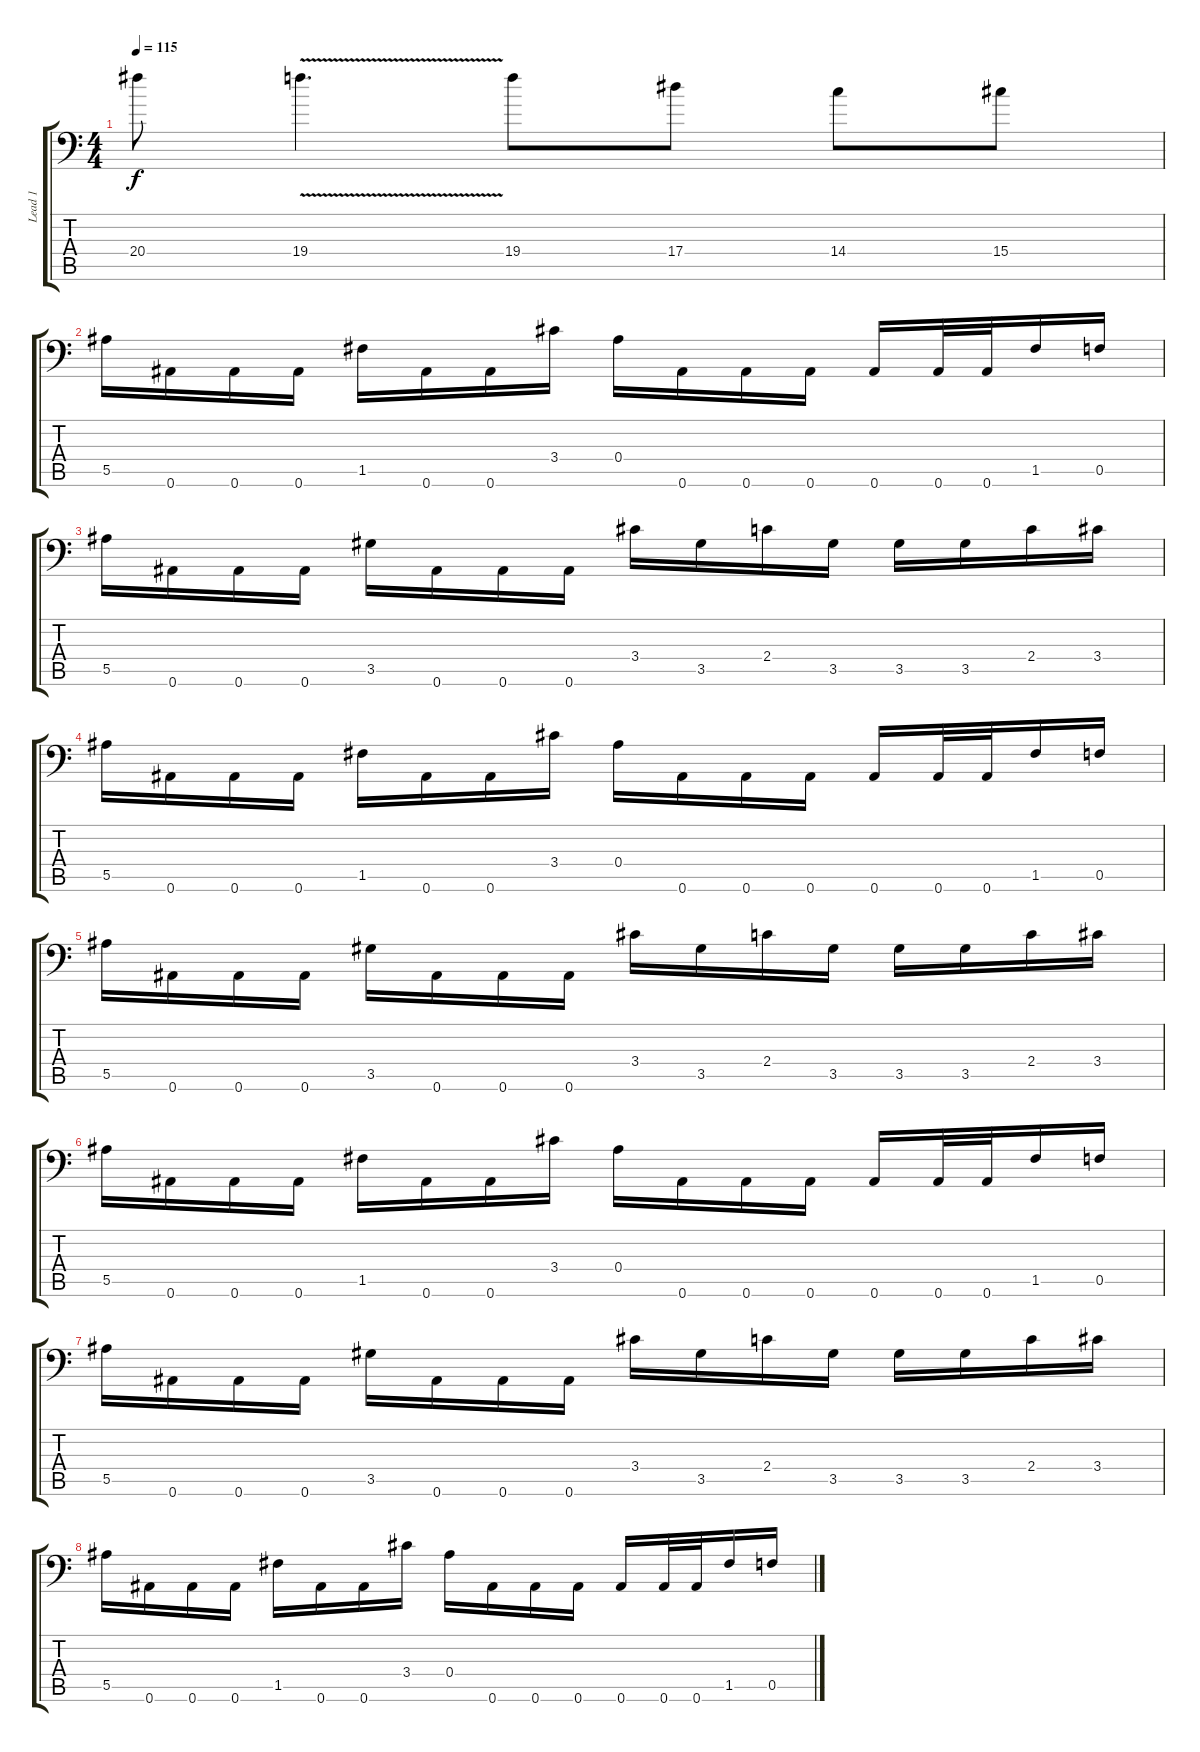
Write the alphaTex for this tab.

\track ("Lead 1" "Lead 1") {instrument overdrivenguitar}
\staff {score tabs}
\tuning (C4 G3 Eb3 Bb2 F2 Bb1) {hide}
\ts (4 4)
\tempo 115
\clef f4
\ks c
20.4.8{dy f} 19.4{v}.4{d} 19.4.8 17.4.8 14.4.8 15.4.8 |
5.5.16 0.6.16 0.6.16 0.6.16 1.5.16 0.6.16 0.6.16 3.4.16 0.4.16 0.6.16 0.6.16 0.6.16 0.6.16 0.6.32 0.6.32 1.5.16 0.5.16 |
5.5.16 0.6.16 0.6.16 0.6.16 3.5.16 0.6.16 0.6.16 0.6.16 3.4.16 3.5.16 2.4.16 3.5.16 3.5.16 3.5.16 2.4.16 3.4.16 |
5.5.16 0.6.16 0.6.16 0.6.16 1.5.16 0.6.16 0.6.16 3.4.16 0.4.16 0.6.16 0.6.16 0.6.16 0.6.16 0.6.32 0.6.32 1.5.16 0.5.16 |
5.5.16 0.6.16 0.6.16 0.6.16 3.5.16 0.6.16 0.6.16 0.6.16 3.4.16 3.5.16 2.4.16 3.5.16 3.5.16 3.5.16 2.4.16 3.4.16 |
5.5.16 0.6.16 0.6.16 0.6.16 1.5.16 0.6.16 0.6.16 3.4.16 0.4.16 0.6.16 0.6.16 0.6.16 0.6.16 0.6.32 0.6.32 1.5.16 0.5.16 |
5.5.16 0.6.16 0.6.16 0.6.16 3.5.16 0.6.16 0.6.16 0.6.16 3.4.16 3.5.16 2.4.16 3.5.16 3.5.16 3.5.16 2.4.16 3.4.16 |
5.5.16 0.6.16 0.6.16 0.6.16 1.5.16 0.6.16 0.6.16 3.4.16 0.4.16 0.6.16 0.6.16 0.6.16 0.6.16 0.6.32 0.6.32 1.5.16 0.5.16
